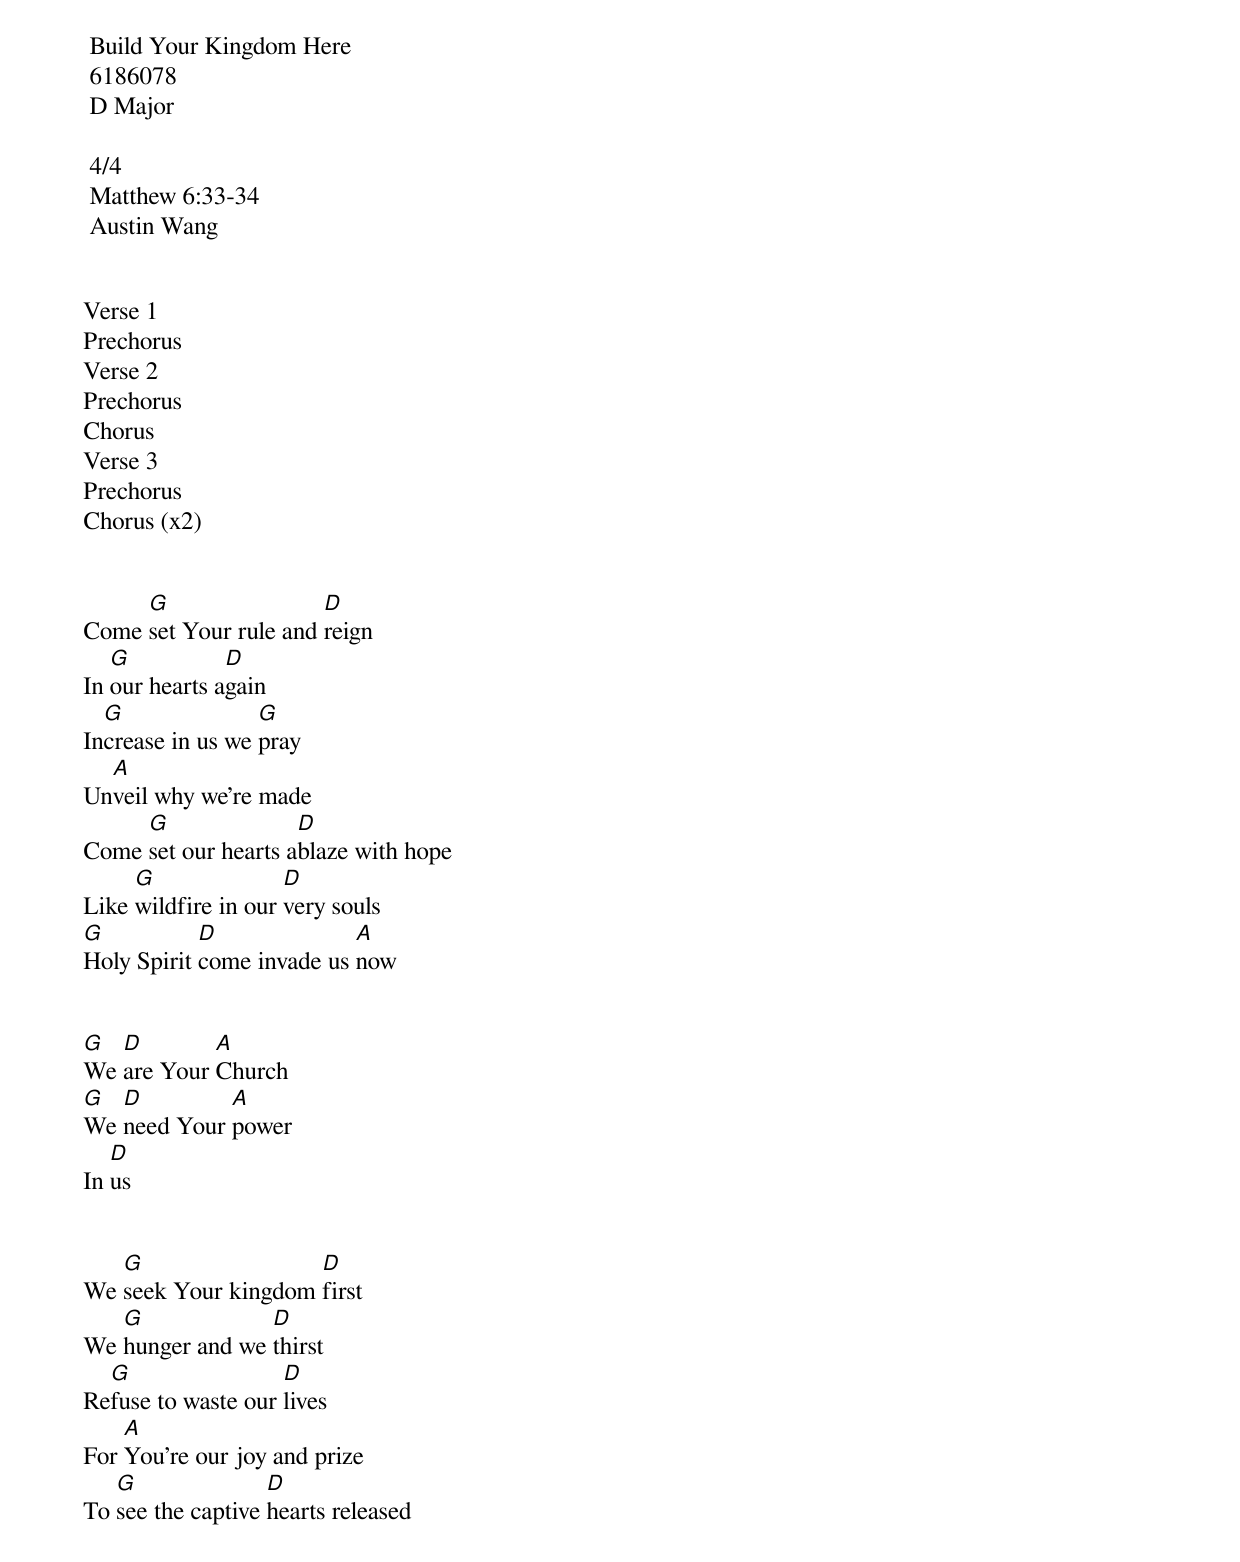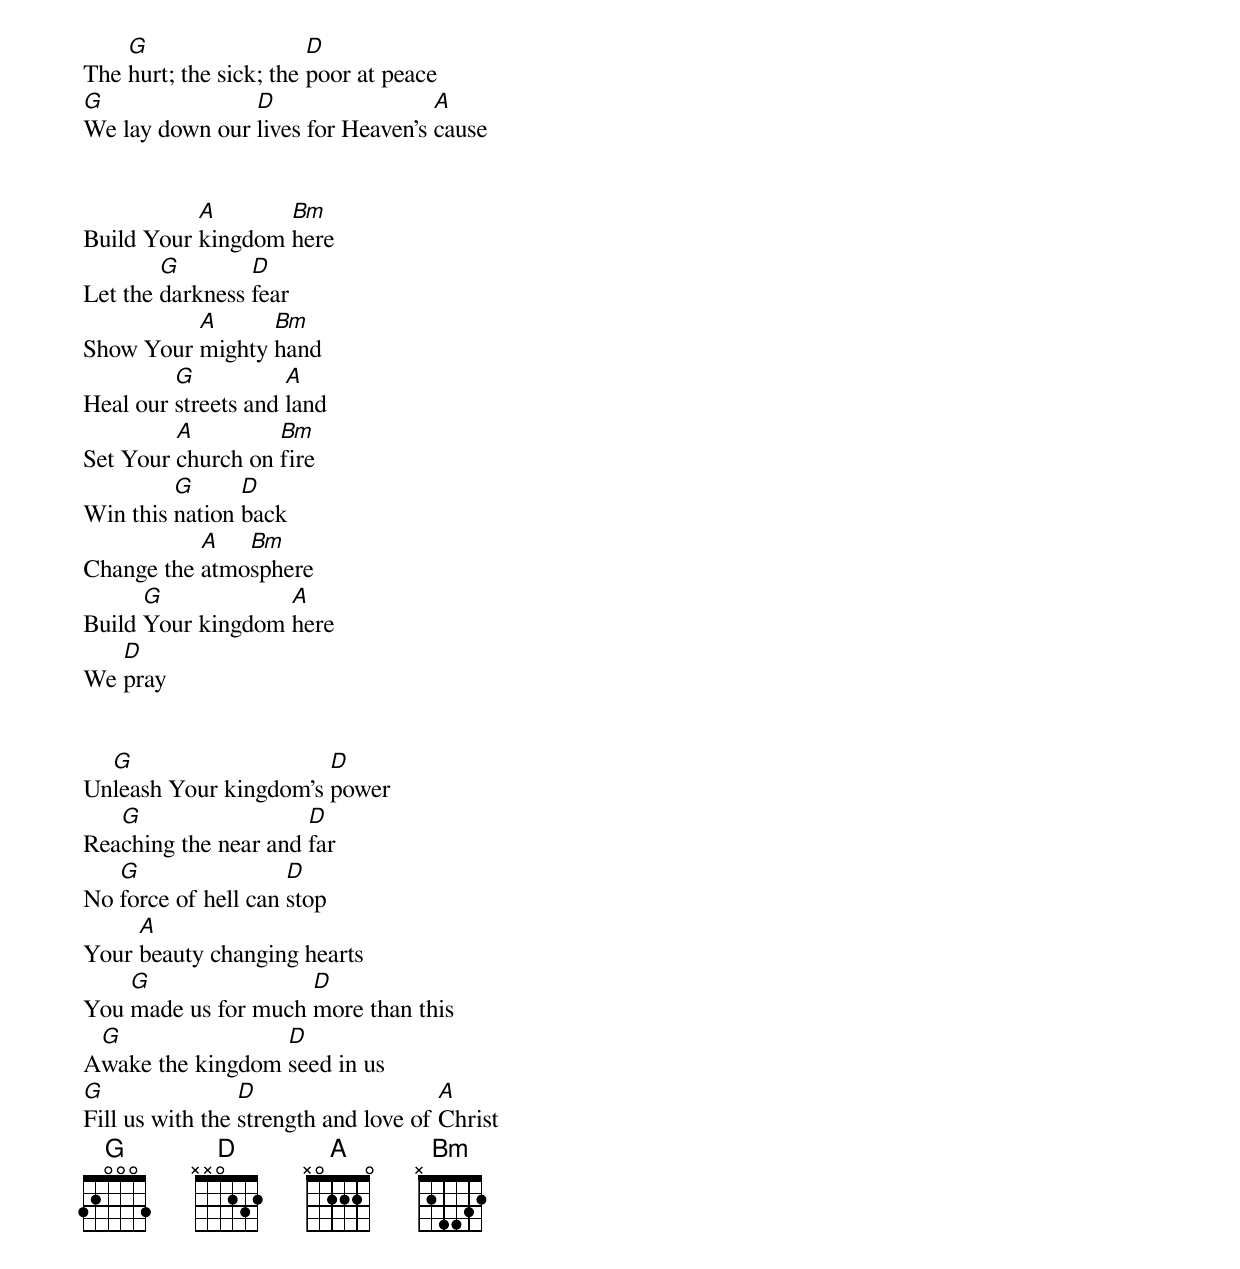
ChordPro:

<song> Build Your Kingdom Here
<ccli> 6186078
<key> D Major
<bpm>
<signature> 4/4
<verse> Matthew 6:33-34
<arranger> Austin Wang

<order>
Verse 1
Prechorus
Verse 2
Prechorus
Chorus
Verse 3
Prechorus
Chorus (x2)

<Verse 1>
Come [G]set Your rule and [D]reign
In [G]our hearts a[D]gain
In[G]crease in us we [G]pray
Un[A]veil why we're made
Come [G]set our hearts a[D]blaze with hope
Like [G]wildfire in our [D]very souls
[G]Holy Spirit [D]come invade us [A]now

<Prechorus>
[G]We [D]are Your [A]Church
[G]We [D]need Your [A]power
In [D]us

<Verse 2>
We [G]seek Your kingdom [D]first
We [G]hunger and we [D]thirst
Re[G]fuse to waste our [D]lives
For [A]You're our joy and prize
To [G]see the captive [D]hearts released
The [G]hurt; the sick; the [D]poor at peace
[G]We lay down our [D]lives for Heaven's [A]cause

<Chorus>
Build Your [A]kingdom [Bm]here
Let the [G]darkness [D]fear
Show Your [A]mighty [Bm]hand
Heal our [G]streets and [A]land
Set Your [A]church on [Bm]fire
Win this [G]nation [D]back
Change the [A]atmo[Bm]sphere
Build [G]Your kingdom [A]here
We [D]pray

<Verse 3>
Un[G]leash Your kingdom's [D]power
Rea[G]ching the near and [D]far
No [G]force of hell can [D]stop
Your [A]beauty changing hearts
You [G]made us for much [D]more than this
A[G]wake the kingdom [D]seed in us
[G]Fill us with the [D]strength and love of [A]Christ
